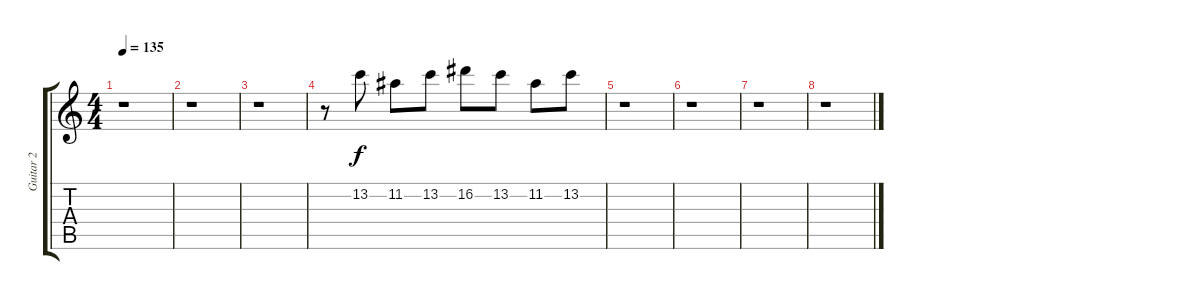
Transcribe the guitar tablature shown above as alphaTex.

\track ("Guitar 2" "Guitar 2") {instrument overdrivenguitar}
\staff {score tabs}
\tuning (E4 B3 G3 D3 A2 E2) {hide}
\ts (4 4)
\tempo 135
\clef g2
\ks c
r.1{dy f} |
r.1 |
r.1 |
r.8 13.2.8 11.2.8 13.2.8 16.2.8 13.2.8 11.2.8 13.2.8 |
r.1 |
r.1 |
r.1 |
r.1
